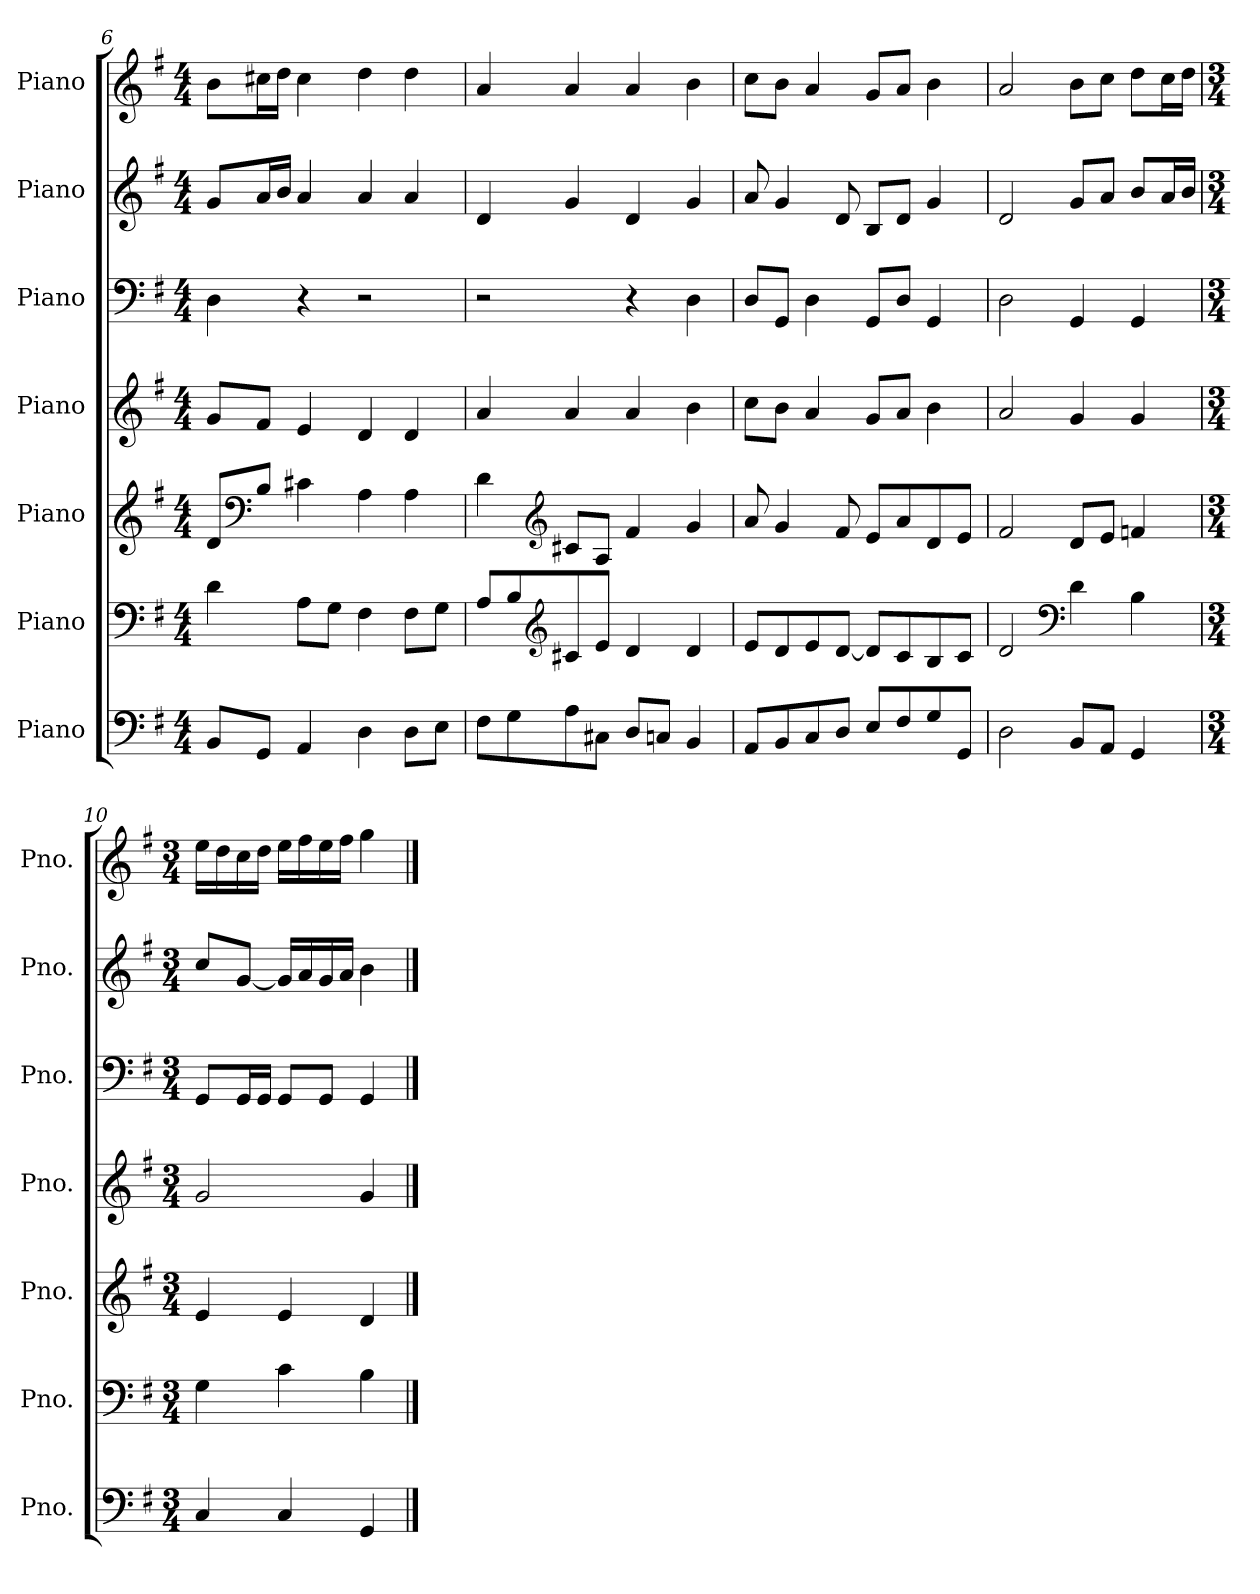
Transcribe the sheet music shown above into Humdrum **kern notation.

**kern	**kern	**kern	**kern	**kern	**kern	**kern
*part7	*part6	*part5	*part4	*part3	*part2	*part1
*staff7	*staff6	*staff5	*staff4	*staff3	*staff2	*staff1
*I"Piano	*I"Piano	*I"Piano	*I"Piano	*I"Piano	*I"Piano	*I"Piano
*I'Pno.	*I'Pno.	*I'Pno.	*I'Pno.	*I'Pno.	*I'Pno.	*I'Pno.
*clefF4	*clefF4	*clefG2	*clefG2	*clefF4	*clefG2	*clefG2
*k[f#]	*k[f#]	*k[f#]	*k[f#]	*k[f#]	*k[f#]	*k[f#]
*M4/4	*M4/4	*M4/4	*M4/4	*M4/4	*M4/4	*M4/4
=6	=6	=6	=6	=6	=6	=6
8BB/L	4d\	8d/L	8g/L	4D\	8g/L	8b\L
*	*	*clefF4	*	*	*	*
8GG/J	.	8B/J	8f#/J	.	16a/L	16cc#X\L
.	.	.	.	.	16b/JJ	16dd\JJ
4AA/	8A\L	4c#X\	4e/	4r	4a/	4cc#\
.	8G\J	.	.	.	.	.
4D\	4F#\	4A\	4d/	2r	4a/	4dd\
8D\L	8F#\L	4A\	4d/	.	4a/	4dd\
8E\J	8G\J	.	.	.	.	.
=7	=7	=7	=7	=7	=7	=7
8F#\L	8A/L	4d\	4a/	2r	4d/	4a/
8G\	8B/	.	.	.	.	.
*	*clefG2	*clefG2	*	*	*	*
8A\	8c#X/	8c#X/L	4a/	.	4g/	4a/
8C#X\J	8e/J	8A/J	.	.	.	.
8D/L	4d/	4f#/	4a/	4r	4d/	4a/
8Cn/J	.	.	.	.	.	.
4BB/	4d/	4g/	4b\	4D\	4g/	4b\
=8	=8	=8	=8	=8	=8	=8
8AA/L	8e/L	8a/	8cc\L	8D/L	8a/	8cc\L
8BB/	8d/	4g/	8b\J	8GG/J	4g/	8b\J
8C/	8e/	.	4a/	4D\	.	4a/
8D/J	[8d/J	8f#/	.	.	8d/	.
8E/L	8d/L]	8e/L	8g/L	8GG/L	8B/L	8g/L
8F#/	8c/	8a/	8a/J	8D/J	8d/J	8a/J
8G/	8B/	8d/	4b\	4GG/	4g/	4b\
8GG/J	8c/J	8e/J	.	.	.	.
!!LO:PB:g=z
=9	=9	=9	=9	=9	=9	=9
2D\	2d/	2f#/	2a/	2D\	2d/	2a/
*	*clefF4	*	*	*	*	*
8BB/L	4d\	8d/L	4g/	4GG/	8g/L	8b\L
8AA/J	.	8e/J	.	.	8a/J	8cc\J
4GG/	4B\	4fn/	4g/	4GG/	8b/L	8dd\L
.	.	.	.	.	16a/L	16cc\L
.	.	.	.	.	16b/JJ	16dd\JJ
=10	=10	=10	=10	=10	=10	=10
*M3/4	*M3/4	*M3/4	*M3/4	*M3/4	*M3/4	*M3/4
4C/	4G\	4e/	2g/	8GG/L	8cc/L	16ee\LL
.	.	.	.	.	.	16dd\
.	.	.	.	16GG/L	[8g/J	16cc\
.	.	.	.	16GG/JJ	.	16dd\JJ
4C/	4c\	4e/	.	8GG/L	16g/LL]	16ee\LL
.	.	.	.	.	16a/	16ff#\
.	.	.	.	8GG/J	16g/	16ee\
.	.	.	.	.	16a/JJ	16ff#\JJ
4GG/	4B\	4d/	4g/	4GG/	4b\	4gg\
==	==	==	==	==	==	==
*-	*-	*-	*-	*-	*-	*-
